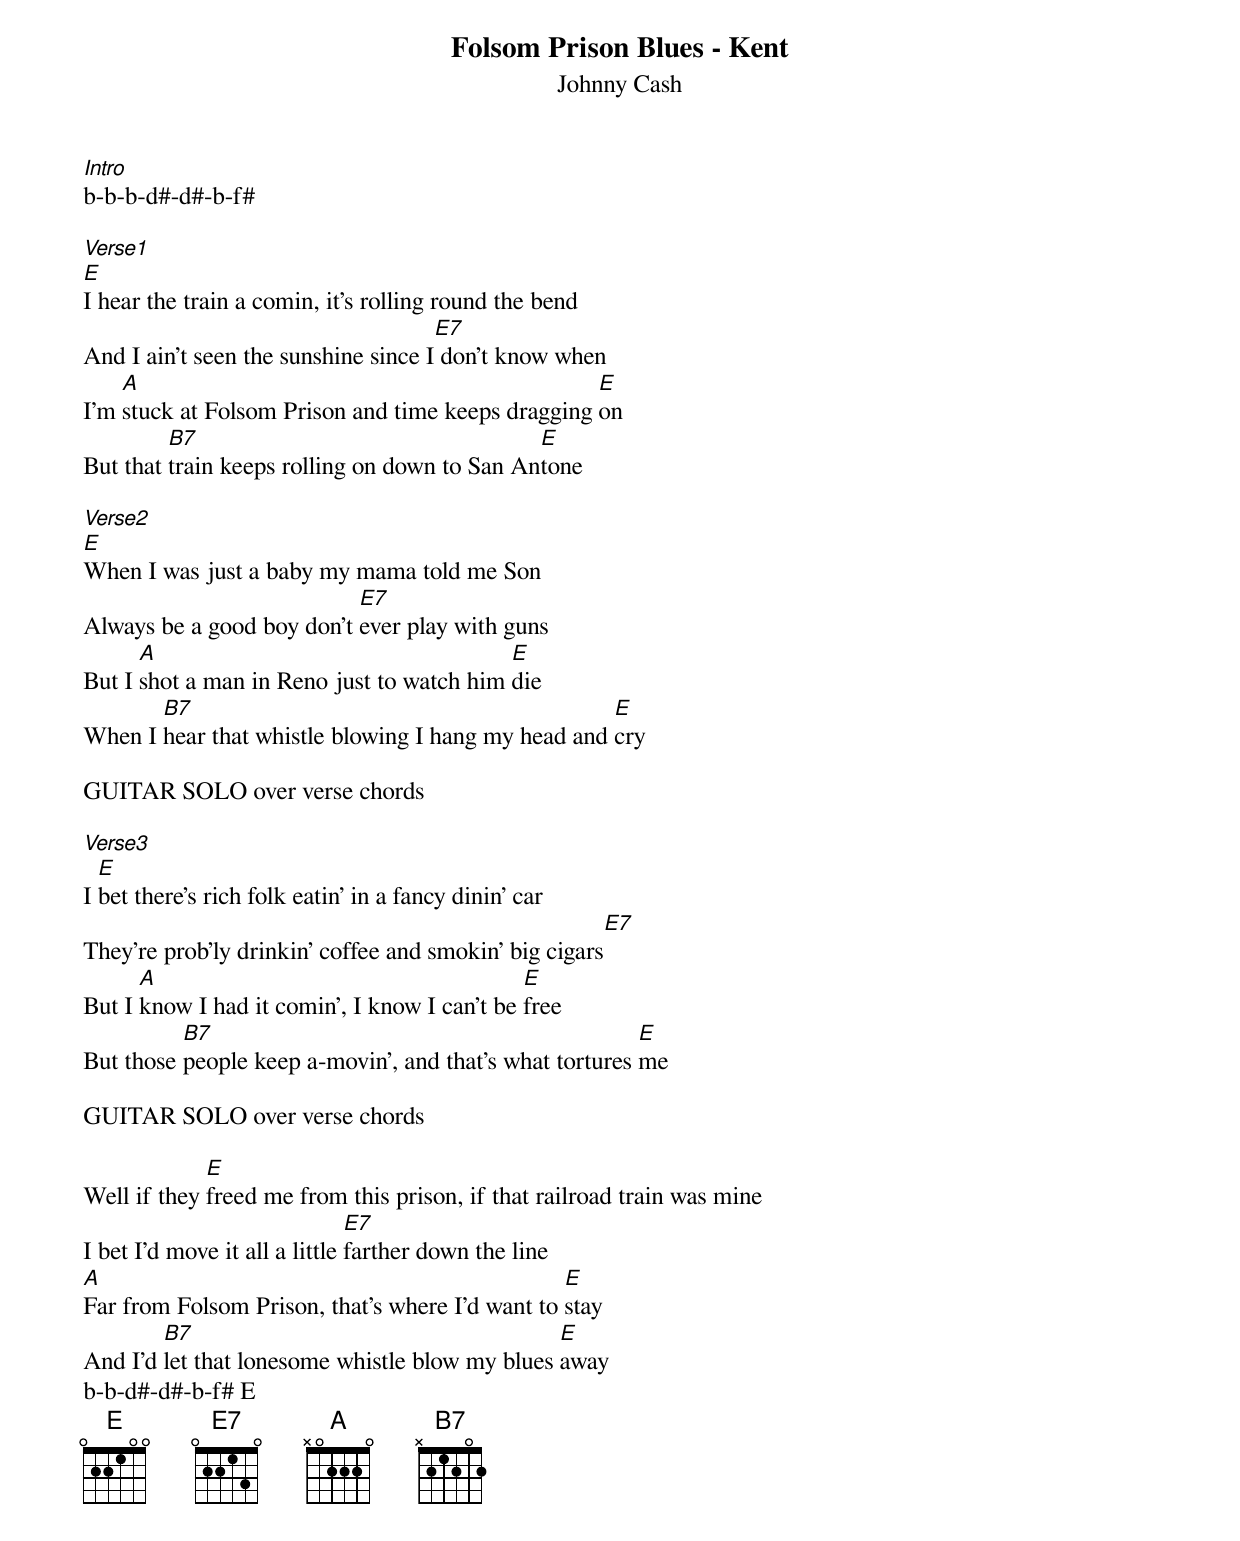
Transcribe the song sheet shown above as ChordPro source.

{title:Folsom Prison Blues - Kent}
{subtitle:Johnny Cash}
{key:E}

[Intro]
b-b-b-d#-d#-b-f#

[Verse1]
[E]I hear the train a comin, it's rolling round the bend
And I ain't seen the sunshine since I[E7] don't know when
I'm [A]stuck at Folsom Prison and time keeps dragging [E]on
But that [B7]train keeps rolling on down to San An[E]tone

[Verse2]
[E]When I was just a baby my mama told me Son
Always be a good boy don't [E7]ever play with guns
But I [A]shot a man in Reno just to watch him [E]die
When I [B7]hear that whistle blowing I hang my head and [E]cry

GUITAR SOLO over verse chords

[Verse3]
I [E]bet there's rich folk eatin' in a fancy dinin' car
They're prob'ly drinkin' coffee and smokin' big cigars[E7]
But I [A]know I had it comin', I know I can't be [E]free
But those [B7]people keep a-movin', and that's what tortures [E]me

GUITAR SOLO over verse chords

Well if they [E]freed me from this prison, if that railroad train was mine
I bet I'd move it all a little [E7]farther down the line
[A]Far from Folsom Prison, that's where I'd want to [E]stay
And I'd [B7]let that lonesome whistle blow my blues [E]away
b-b-d#-d#-b-f# E
